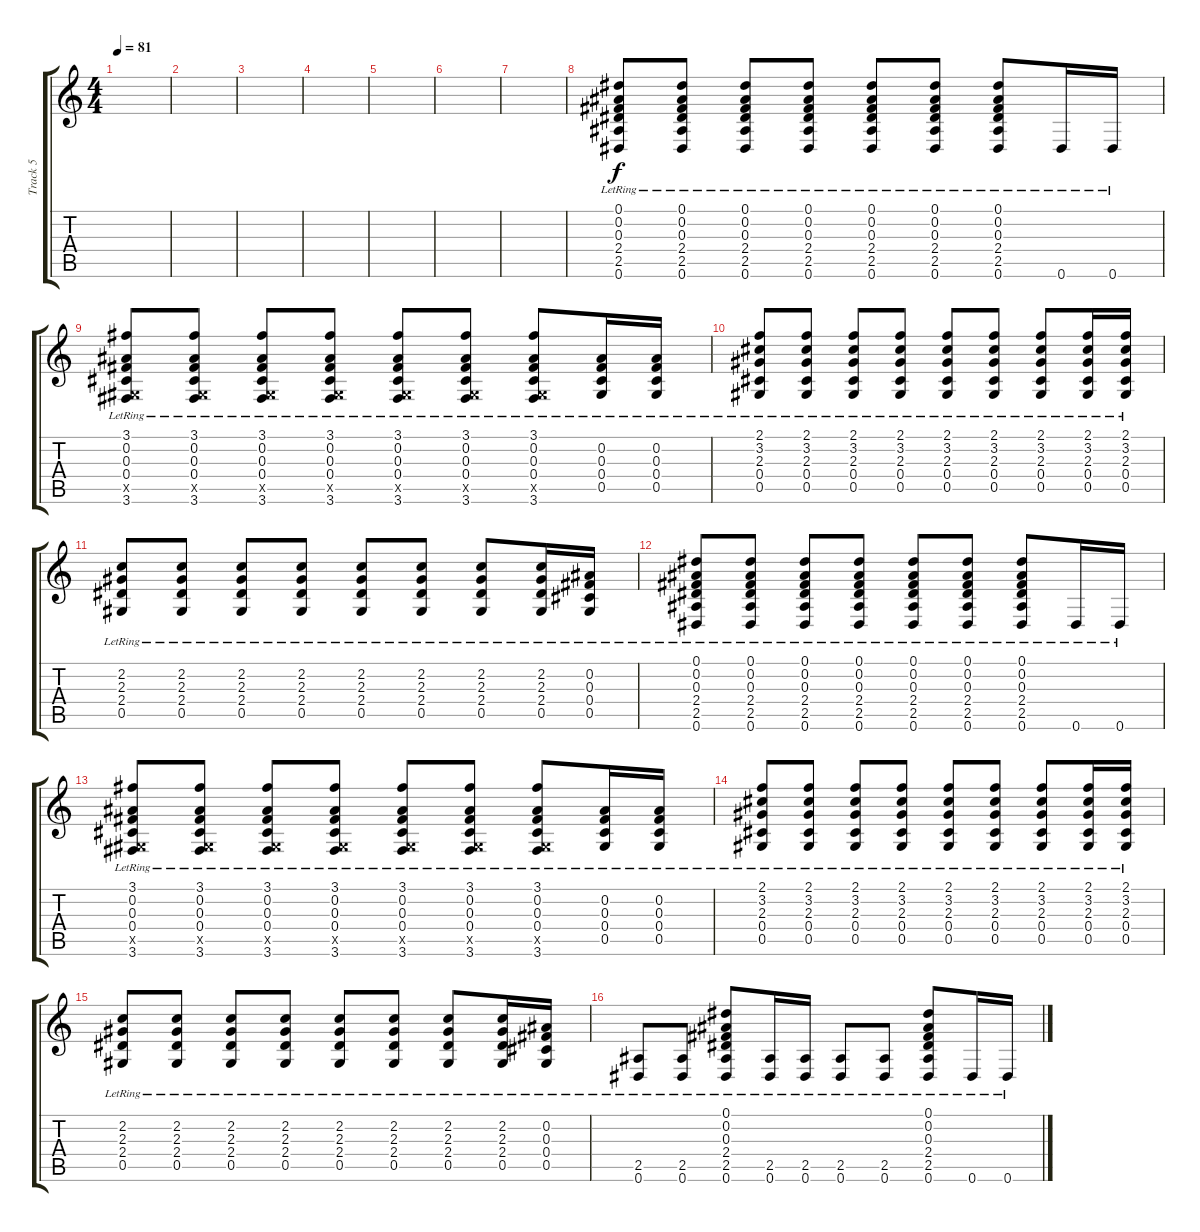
\track ("Track 5" "Track 5") {instrument distortionguitar}
\staff {score tabs}
\tuning (Eb4 Bb3 Gb3 Db3 Ab2 Eb2) {hide}
\ts (4 4)
\tempo 81
\clef g2
\ks c
|
|
|
|
|
|
|
(0.1{lr} 0.2{lr} 0.3{lr} 2.4{lr} 2.5{lr} 0.6{lr}).8 (0.1{lr} 0.2{lr} 0.3{lr} 2.4{lr} 2.5{lr} 0.6{lr}).8 (0.1{lr} 0.2{lr} 0.3{lr} 2.4{lr} 2.5{lr} 0.6{lr}).8 (0.1{lr} 0.2{lr} 0.3{lr} 2.4{lr} 2.5{lr} 0.6{lr}).8 (0.1{lr} 0.2{lr} 0.3{lr} 2.4{lr} 2.5{lr} 0.6{lr}).8 (0.1{lr} 0.2{lr} 0.3{lr} 2.4{lr} 2.5{lr} 0.6{lr}).8 (0.1{lr} 0.2{lr} 0.3{lr} 2.4{lr} 2.5{lr} 0.6{lr}).8 0.6{lr}.16 0.6{lr}.16 |
(3.1{lr} 0.2{lr} 0.3{lr} 0.4{lr} 0.5{x} 3.6{lr}).8 (3.1{lr} 0.2{lr} 0.3{lr} 0.4{lr} 0.5{x} 3.6{lr}).8 (3.1{lr} 0.2{lr} 0.3{lr} 0.4{lr} 0.5{x} 3.6{lr}).8 (3.1{lr} 0.2{lr} 0.3{lr} 0.4{lr} 0.5{x} 3.6{lr}).8 (3.1{lr} 0.2{lr} 0.3{lr} 0.4{lr} 0.5{x} 3.6{lr}).8 (3.1{lr} 0.2{lr} 0.3{lr} 0.4{lr} 0.5{x} 3.6{lr}).8 (3.1{lr} 0.2{lr} 0.3{lr} 0.4{lr} 0.5{x} 3.6{lr}).8 (0.2{lr} 0.3{lr} 0.4{lr} 0.5{lr}).16 (0.2{lr} 0.3{lr} 0.4{lr} 0.5{lr}).16 |
(2.1{lr} 3.2{lr} 2.3{lr} 0.4{lr} 0.5{lr}).8 (2.1{lr} 3.2{lr} 2.3{lr} 0.4{lr} 0.5{lr}).8 (2.1{lr} 3.2{lr} 2.3{lr} 0.4{lr} 0.5{lr}).8 (2.1{lr} 3.2{lr} 2.3{lr} 0.4{lr} 0.5{lr}).8 (2.1{lr} 3.2{lr} 2.3{lr} 0.4{lr} 0.5{lr}).8 (2.1{lr} 3.2{lr} 2.3{lr} 0.4{lr} 0.5{lr}).8 (2.1{lr} 3.2{lr} 2.3{lr} 0.4{lr} 0.5{lr}).8 (2.1{lr} 3.2{lr} 2.3{lr} 0.4{lr} 0.5{lr}).16 (2.1{lr} 3.2{lr} 2.3{lr} 0.4{lr} 0.5{lr}).16 |
(2.2{lr} 2.3{lr} 2.4{lr} 0.5{lr}).8 (2.2{lr} 2.3{lr} 2.4{lr} 0.5{lr}).8 (2.2{lr} 2.3{lr} 2.4{lr} 0.5{lr}).8 (2.2{lr} 2.3{lr} 2.4{lr} 0.5{lr}).8 (2.2{lr} 2.3{lr} 2.4{lr} 0.5{lr}).8 (2.2{lr} 2.3{lr} 2.4{lr} 0.5{lr}).8 (2.2{lr} 2.3{lr} 2.4{lr} 0.5{lr}).8 (2.2{lr} 2.3{lr} 2.4{lr} 0.5{lr}).16 (0.2{lr} 0.3{lr} 0.4{lr} 0.5{lr}).16 |
(0.1{lr} 0.2{lr} 0.3{lr} 2.4{lr} 2.5{lr} 0.6{lr}).8 (0.1{lr} 0.2{lr} 0.3{lr} 2.4{lr} 2.5{lr} 0.6{lr}).8 (0.1{lr} 0.2{lr} 0.3{lr} 2.4{lr} 2.5{lr} 0.6{lr}).8 (0.1{lr} 0.2{lr} 0.3{lr} 2.4{lr} 2.5{lr} 0.6{lr}).8 (0.1{lr} 0.2{lr} 0.3{lr} 2.4{lr} 2.5{lr} 0.6{lr}).8 (0.1{lr} 0.2{lr} 0.3{lr} 2.4{lr} 2.5{lr} 0.6{lr}).8 (0.1{lr} 0.2{lr} 0.3{lr} 2.4{lr} 2.5{lr} 0.6{lr}).8 0.6{lr}.16 0.6{lr}.16 |
(3.1{lr} 0.2{lr} 0.3{lr} 0.4{lr} 0.5{x} 3.6{lr}).8 (3.1{lr} 0.2{lr} 0.3{lr} 0.4{lr} 0.5{x} 3.6{lr}).8 (3.1{lr} 0.2{lr} 0.3{lr} 0.4{lr} 0.5{x} 3.6{lr}).8 (3.1{lr} 0.2{lr} 0.3{lr} 0.4{lr} 0.5{x} 3.6{lr}).8 (3.1{lr} 0.2{lr} 0.3{lr} 0.4{lr} 0.5{x} 3.6{lr}).8 (3.1{lr} 0.2{lr} 0.3{lr} 0.4{lr} 0.5{x} 3.6{lr}).8 (3.1{lr} 0.2{lr} 0.3{lr} 0.4{lr} 0.5{x} 3.6{lr}).8 (0.2{lr} 0.3{lr} 0.4{lr} 0.5{lr}).16 (0.2{lr} 0.3{lr} 0.4{lr} 0.5{lr}).16 |
(2.1{lr} 3.2{lr} 2.3{lr} 0.4{lr} 0.5{lr}).8 (2.1{lr} 3.2{lr} 2.3{lr} 0.4{lr} 0.5{lr}).8 (2.1{lr} 3.2{lr} 2.3{lr} 0.4{lr} 0.5{lr}).8 (2.1{lr} 3.2{lr} 2.3{lr} 0.4{lr} 0.5{lr}).8 (2.1{lr} 3.2{lr} 2.3{lr} 0.4{lr} 0.5{lr}).8 (2.1{lr} 3.2{lr} 2.3{lr} 0.4{lr} 0.5{lr}).8 (2.1{lr} 3.2{lr} 2.3{lr} 0.4{lr} 0.5{lr}).8 (2.1{lr} 3.2{lr} 2.3{lr} 0.4{lr} 0.5{lr}).16 (2.1{lr} 3.2{lr} 2.3{lr} 0.4{lr} 0.5{lr}).16 |
(2.2{lr} 2.3{lr} 2.4{lr} 0.5{lr}).8 (2.2{lr} 2.3{lr} 2.4{lr} 0.5{lr}).8 (2.2{lr} 2.3{lr} 2.4{lr} 0.5{lr}).8 (2.2{lr} 2.3{lr} 2.4{lr} 0.5{lr}).8 (2.2{lr} 2.3{lr} 2.4{lr} 0.5{lr}).8 (2.2{lr} 2.3{lr} 2.4{lr} 0.5{lr}).8 (2.2{lr} 2.3{lr} 2.4{lr} 0.5{lr}).8 (2.2{lr} 2.3{lr} 2.4{lr} 0.5{lr}).16 (0.2{lr} 0.3{lr} 0.4{lr} 0.5{lr}).16 |
(2.5{lr} 0.6{lr}).8 (2.5{lr} 0.6{lr}).8 (0.1{lr} 0.2{lr} 0.3{lr} 2.4{lr} 2.5{lr} 0.6{lr}).8 (2.5{lr} 0.6{lr}).16 (2.5{lr} 0.6{lr}).16 (2.5{lr} 0.6{lr}).8 (2.5{lr} 0.6{lr}).8 (0.1{lr} 0.2{lr} 0.3{lr} 2.4{lr} 2.5{lr} 0.6{lr}).8 0.6{lr}.16 0.6{lr}.16
